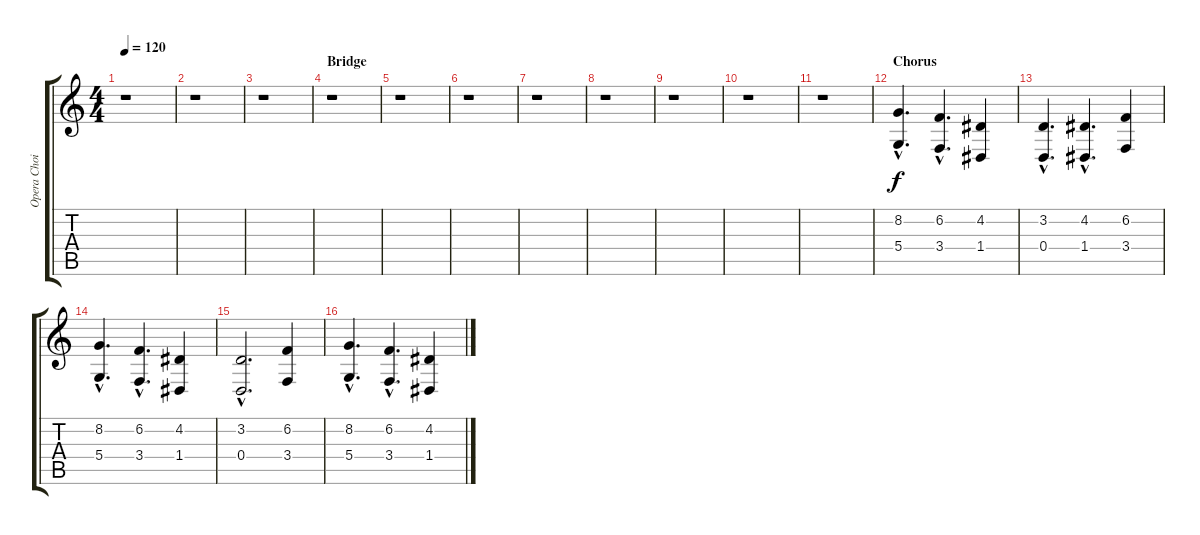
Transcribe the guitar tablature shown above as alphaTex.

\track ("Opera Choir - Male Voices" "Opera Choi") {instrument choiraahs}
\staff {score tabs}
\tuning (E4 B3 G3 D3 A2 E2) {hide}
\ts (4 4)
\tempo 120
\clef g2
\ks c
r.1{dy mp} |
r.1 |
r.1 |
\section ("" "Bridge")
r.1 |
r.1 |
r.1 |
r.1 |
r.1 |
r.1 |
r.1 |
r.1 |
\section ("" "Chorus")
(8.2{hac} 5.4{hac}).4{d dy f} (6.2{hac} 3.4{hac}).4{d} (4.2 1.4).4 |
(3.2{hac} 0.4{hac}).4{d} (4.2{hac} 1.4{hac}).4{d} (6.2 3.4).4 |
(8.2{hac} 5.4{hac}).4{d} (6.2{hac} 3.4{hac}).4{d} (4.2 1.4).4 |
(3.2{hac} 0.4{hac}).2{d} (6.2 3.4).4 |
(8.2{hac} 5.4{hac}).4{d} (6.2{hac} 3.4{hac}).4{d} (4.2 1.4).4
